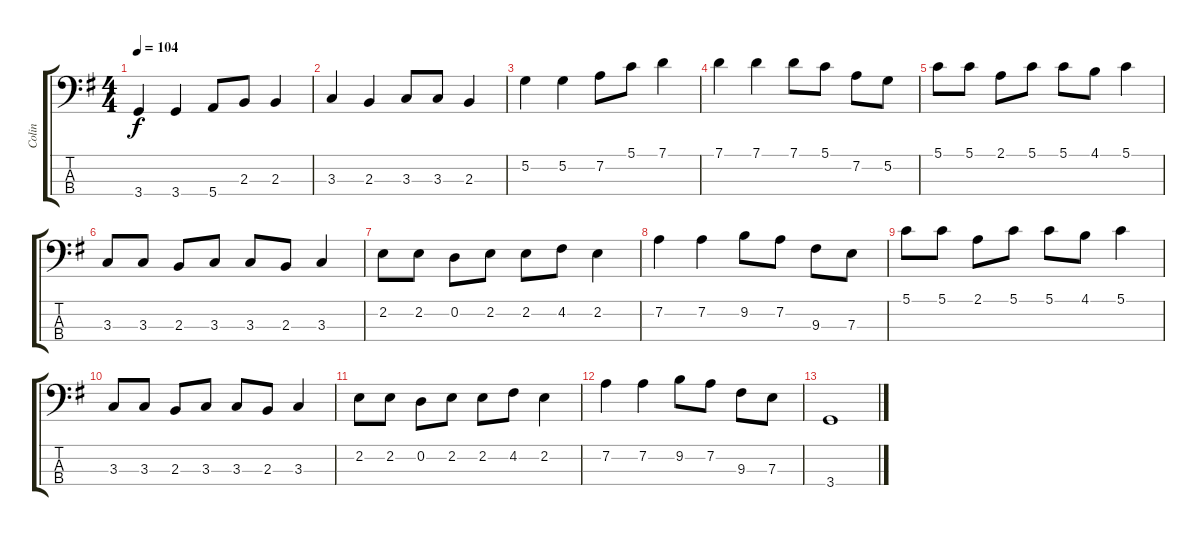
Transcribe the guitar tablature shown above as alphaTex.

\track ("Colin" "Colin") {instrument electricbassfinger}
\staff {score tabs}
\tuning (G2 D2 A1 E1) {hide}
\ts (4 4)
\tempo 104
\clef f4
\ks g
3.4.4{dy f} 3.4.4 5.4.8 2.3.8 2.3.4 |
3.3.4 2.3.4 3.3.8 3.3.8 2.3.4 |
5.2.4 5.2.4 7.2.8 5.1.8 7.1.4 |
7.1.4 7.1.4 7.1.8 5.1.8 7.2.8 5.2.8 |
5.1.8 5.1.8 2.1.8 5.1.8 5.1.8 4.1.8 5.1.4 |
3.3.8 3.3.8 2.3.8 3.3.8 3.3.8 2.3.8 3.3.4 |
2.2.8 2.2.8 0.2.8 2.2.8 2.2.8 4.2.8 2.2.4 |
7.2.4 7.2.4 9.2.8 7.2.8 9.3.8 7.3.8 |
5.1.8 5.1.8 2.1.8 5.1.8 5.1.8 4.1.8 5.1.4 |
3.3.8 3.3.8 2.3.8 3.3.8 3.3.8 2.3.8 3.3.4 |
2.2.8 2.2.8 0.2.8 2.2.8 2.2.8 4.2.8 2.2.4 |
7.2.4 7.2.4 9.2.8 7.2.8 9.3.8 7.3.8 |
3.4.1
